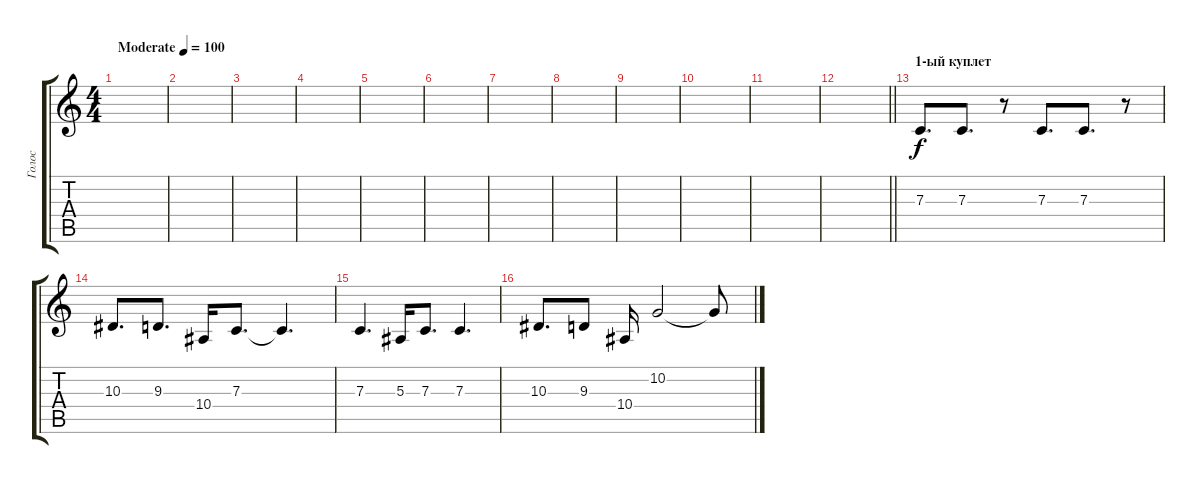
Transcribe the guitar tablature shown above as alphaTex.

\track ("Голос" "Голос") {instrument pad1newage}
\staff {score tabs}
\tuning (D4 A3 F3 C3 G2 C2) {hide}
\ts (4 4)
\tempo (100 "Moderate")
\clef g2
\ks c
|
|
|
|
|
|
|
|
|
|
|
\barLineRight lightlight
|
\section ("" "1-ый куплет")
7.3.8{d} 7.3.8{d} r.8 7.3.8{d} 7.3.8{d} r.8 |
10.3.8{d} 9.3.8{d} 10.4.16 7.3.8{d} 7.3{t}.4{d} |
7.3.4{d} 5.3.16 7.3.8{d} 7.3.4{d} |
10.3.8{d} 9.3.8 10.4.16 10.2.2 10.2{t}.8
